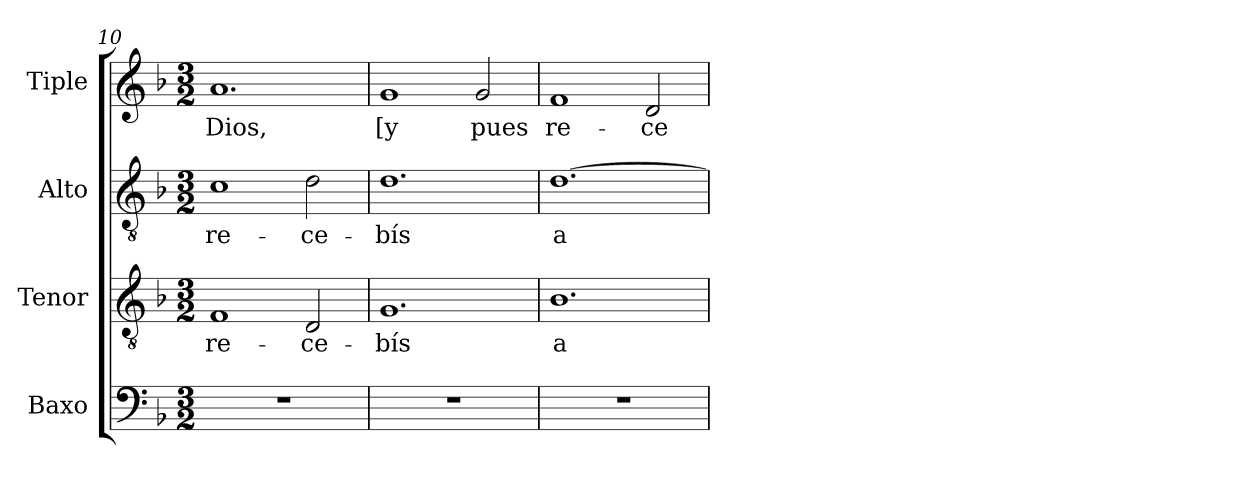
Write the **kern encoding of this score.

**kern	**kern	**text	**kern	**text	**kern	**text
*part4	*part3	*part3	*part2	*part2	*part1	*part1
*staff4	*staff3	*staff3	*staff2	*staff2	*staff1	*staff1
*I"Baxo	*I"Tenor	*	*I"Alto	*	*I"Tiple	*
*I'B	*I'T	*	*I'T	*	*	*
*clefF4	*clefGv2	*	*clefGv2	*	*clefG2	*
*	*ITrd7c12	*	*ITrd7c12	*	*	*
*k[b-]	*k[b-]	*	*k[b-]	*	*k[b-]	*
*F:	*F:	*	*F:	*	*F:	*
*M3/2	*M3/2	*	*M3/2	*	*M3/2	*
=10	=10	=10	=10	=10	=10	=10
!LO:N:vis=1	!	!LO:LY:b	!	!LO:LY:b	!	!LO:LY:b
1.r	1FF	re-	1C	re-	1.a	Dios,
!	!	!LO:LY:b	!	!LO:LY:b	!	!
.	2DD/	-ce-	2D\	-ce-	.	.
=11	=11	=11	=11	=11	=11	=11
!LO:N:vis=1	!	!LO:LY:b	!	!LO:LY:b	!	!LO:LY:b
1.r	1.GG	bís	1.D	bís	1g	-[y
!	!	!	!	!	!	!LO:LY:b
.	.	.	.	.	2g/	pues
=12	=12	=12	=12	=12	=12	=12
!LO:N:vis=1	!	!LO:LY:b	!	!LO:LY:b	!	!LO:LY:b
1.r	1.BB-	a	[>1.D	a	1f	re-
!	!	!	!	!	!	!LO:LY:b
.	.	.	.	.	2d/	-ce-
=	=	=	=	=	=	=
*-	*-	*-	*-	*-	*-	*-
